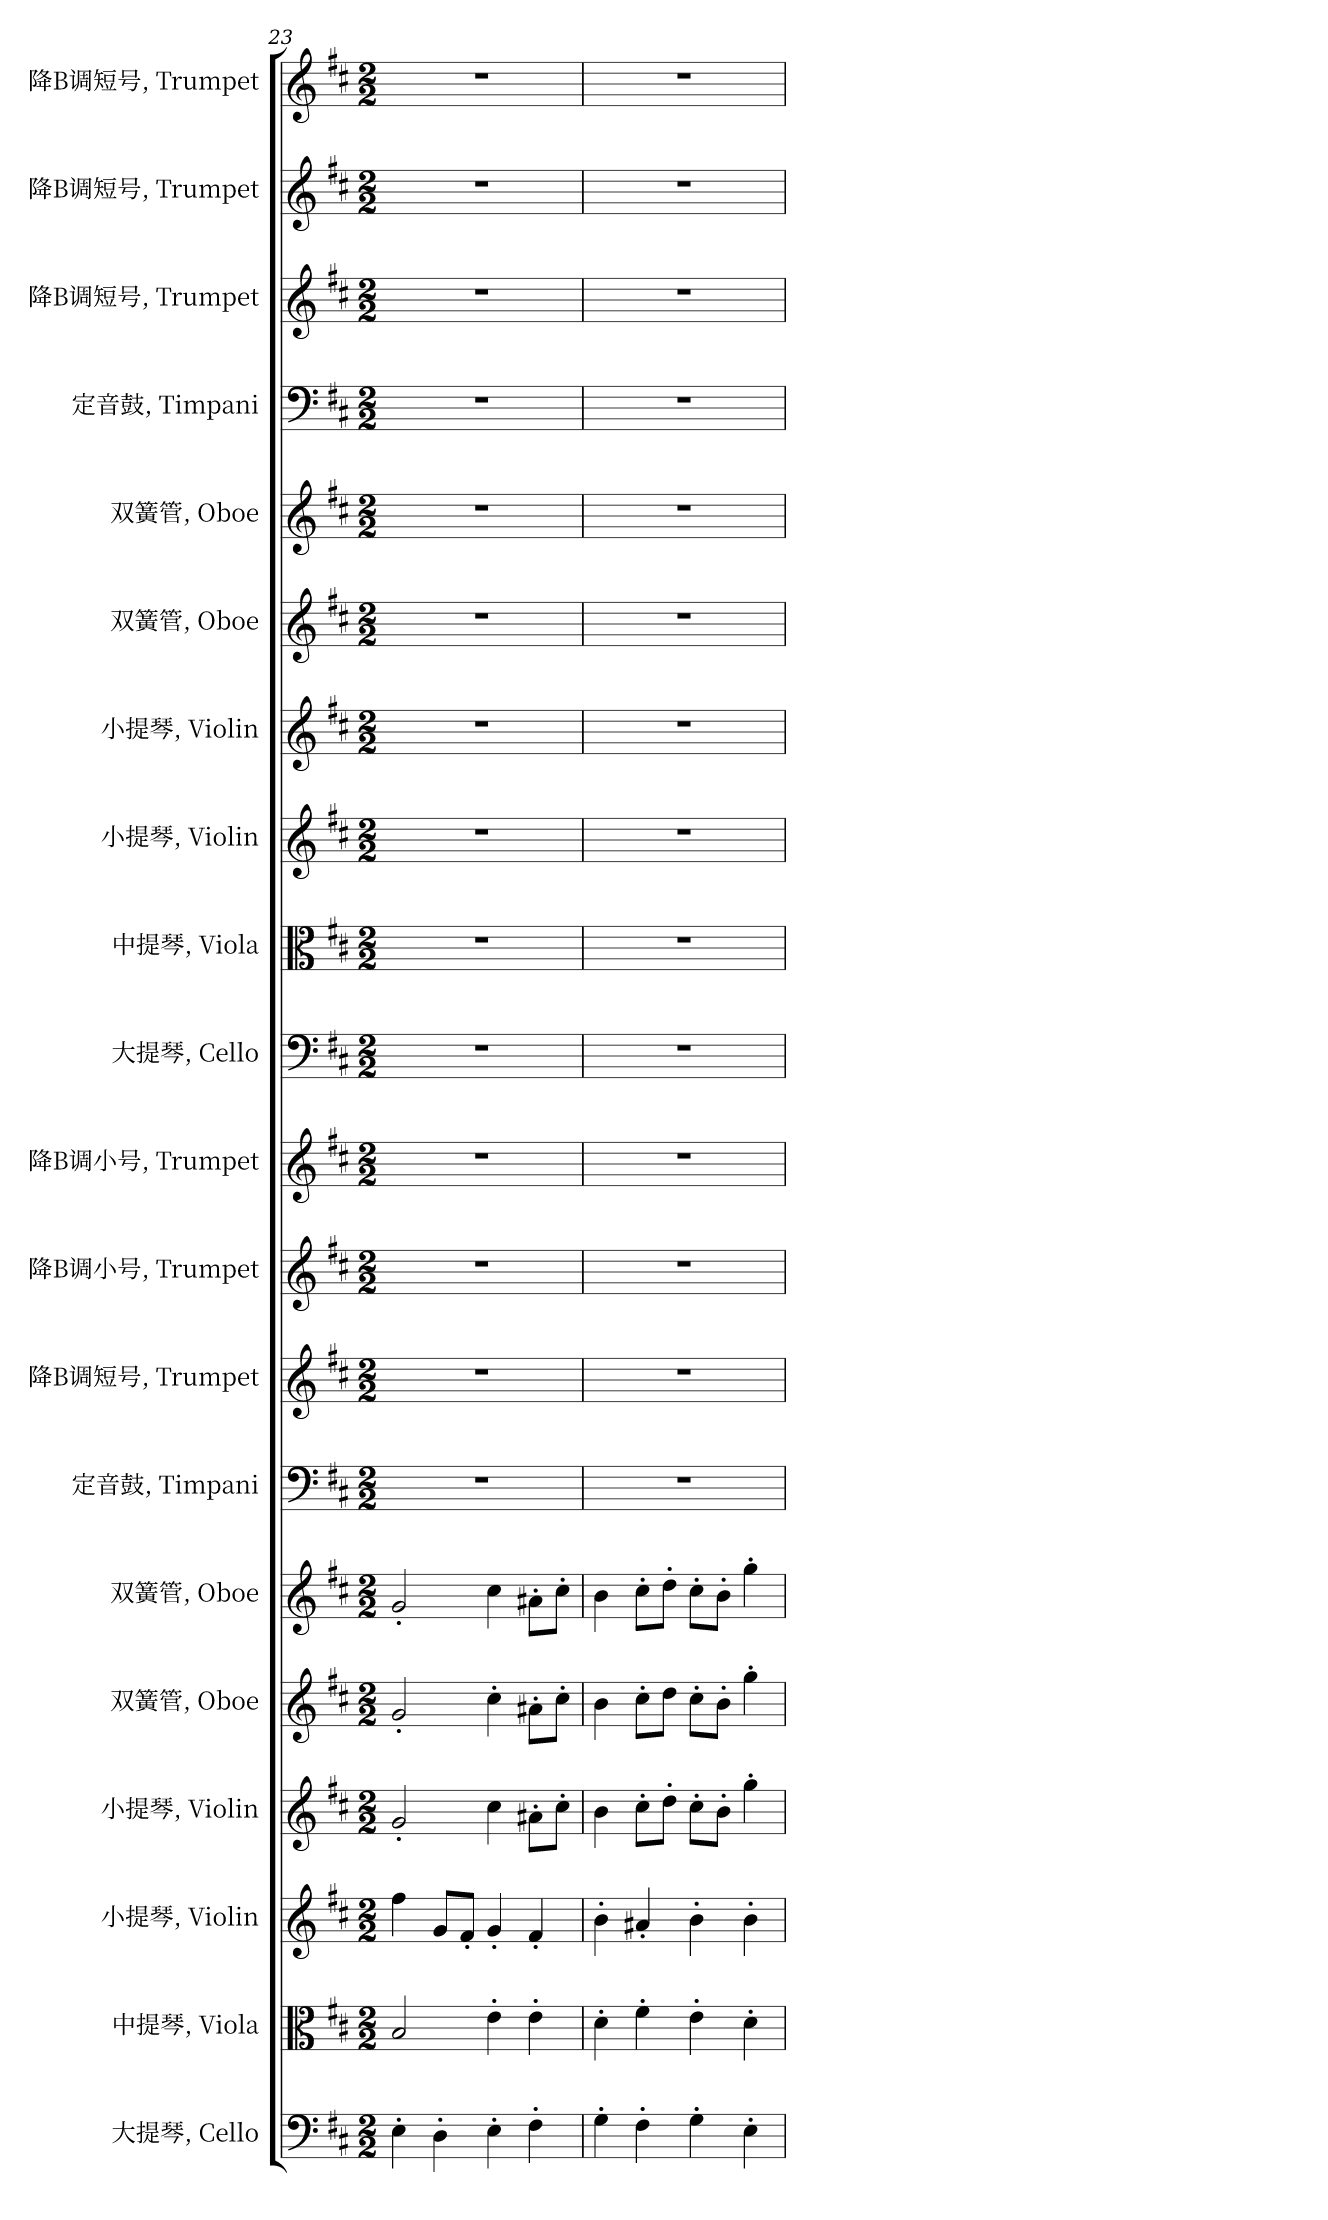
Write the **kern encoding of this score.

**kern	**kern	**kern	**kern	**kern	**kern	**kern	**kern	**kern	**kern	**kern	**kern	**kern	**kern	**kern	**kern	**kern	**kern	**kern	**kern
*part20	*part19	*part18	*part17	*part16	*part15	*part14	*part13	*part12	*part11	*part10	*part9	*part8	*part7	*part6	*part5	*part4	*part3	*part2	*part1
*staff20	*staff19	*staff18	*staff17	*staff16	*staff15	*staff14	*staff13	*staff12	*staff11	*staff10	*staff9	*staff8	*staff7	*staff6	*staff5	*staff4	*staff3	*staff2	*staff1
*I"大提琴, Cello	*I"中提琴, Viola	*I"小提琴, Violin	*I"小提琴, Violin	*I"双簧管, Oboe	*I"双簧管, Oboe	*I"定音鼓, Timpani	*I"降B调短号, Trumpet	*I"降B调小号, Trumpet	*I"降B调小号, Trumpet	*I"大提琴, Cello	*I"中提琴, Viola	*I"小提琴, Violin	*I"小提琴, Violin	*I"双簧管, Oboe	*I"双簧管, Oboe	*I"定音鼓, Timpani	*I"降B调短号, Trumpet	*I"降B调短号, Trumpet	*I"降B调短号, Trumpet
*	*I'Vla.	*I'Vln.	*I'Vln.	*I'Ob.	*I'Ob.	*I'Timp.	*	*I'B♭ Tpt.	*I'B♭ Tpt.	*	*I'Vla.	*I'Vln.	*I'Vln.	*I'Ob.	*I'Ob.	*I'Timp.	*	*	*
*clefF4	*clefC3	*clefG2	*clefG2	*clefG2	*clefG2	*clefF4	*clefG2	*clefG2	*clefG2	*clefF4	*clefC3	*clefG2	*clefG2	*clefG2	*clefG2	*clefF4	*clefG2	*clefG2	*clefG2
*	*	*	*	*	*	*	*ITrd1c2	*ITrd1c2	*ITrd1c2	*	*	*	*	*	*	*	*ITrd1c2	*ITrd1c2	*ITrd1c2
*k[f#c#]	*k[f#c#]	*k[f#c#]	*k[f#c#]	*k[f#c#]	*k[f#c#]	*k[f#c#]	*k[]	*k[]	*k[]	*k[f#c#]	*k[f#c#]	*k[f#c#]	*k[f#c#]	*k[f#c#]	*k[f#c#]	*k[f#c#]	*k[]	*k[]	*k[]
*M2/2	*M2/2	*M2/2	*M2/2	*M2/2	*M2/2	*M2/2	*M2/2	*M2/2	*M2/2	*M2/2	*M2/2	*M2/2	*M2/2	*M2/2	*M2/2	*M2/2	*M2/2	*M2/2	*M2/2
=23	=23	=23	=23	=23	=23	=23	=23	=23	=23	=23	=23	=23	=23	=23	=23	=23	=23	=23	=23
4E'\	2B/	4ff#\	2g'/	2g'/	2g'/	1r	1r	1r	1r	1r	1r	1r	1r	1r	1r	1r	1r	1r	1r
4D'\	.	8g/L	.	.	.	.	.	.	.	.	.	.	.	.	.	.	.	.	.
.	.	8f#'/J	.	.	.	.	.	.	.	.	.	.	.	.	.	.	.	.	.
4E'\	4e'\	4g'/	4cc#\	4cc#'\	4cc#\	.	.	.	.	.	.	.	.	.	.	.	.	.	.
4F#'\	4e'\	4f#'/	8a#X'\L	8a#X'\L	8a#X'\L	.	.	.	.	.	.	.	.	.	.	.	.	.	.
.	.	.	8cc#'\J	8cc#'\J	8cc#'\J	.	.	.	.	.	.	.	.	.	.	.	.	.	.
=24	=24	=24	=24	=24	=24	=24	=24	=24	=24	=24	=24	=24	=24	=24	=24	=24	=24	=24	=24
4G'\	4d'\	4b'\	4b\	4b\	4b\	1r	1r	1r	1r	1r	1r	1r	1r	1r	1r	1r	1r	1r	1r
4F#'\	4f#'\	4a#X'/	8cc#'\L	8cc#'\L	8cc#'\L	.	.	.	.	.	.	.	.	.	.	.	.	.	.
.	.	.	8dd'\J	8dd\J	8dd'\J	.	.	.	.	.	.	.	.	.	.	.	.	.	.
4G'\	4e'\	4b'\	8cc#'\L	8cc#'\L	8cc#'\L	.	.	.	.	.	.	.	.	.	.	.	.	.	.
.	.	.	8b'\J	8b'\J	8b'\J	.	.	.	.	.	.	.	.	.	.	.	.	.	.
4E'\	4d'\	4b'\	4gg'\	4gg'\	4gg'\	.	.	.	.	.	.	.	.	.	.	.	.	.	.
=	=	=	=	=	=	=	=	=	=	=	=	=	=	=	=	=	=	=	=
*-	*-	*-	*-	*-	*-	*-	*-	*-	*-	*-	*-	*-	*-	*-	*-	*-	*-	*-	*-
